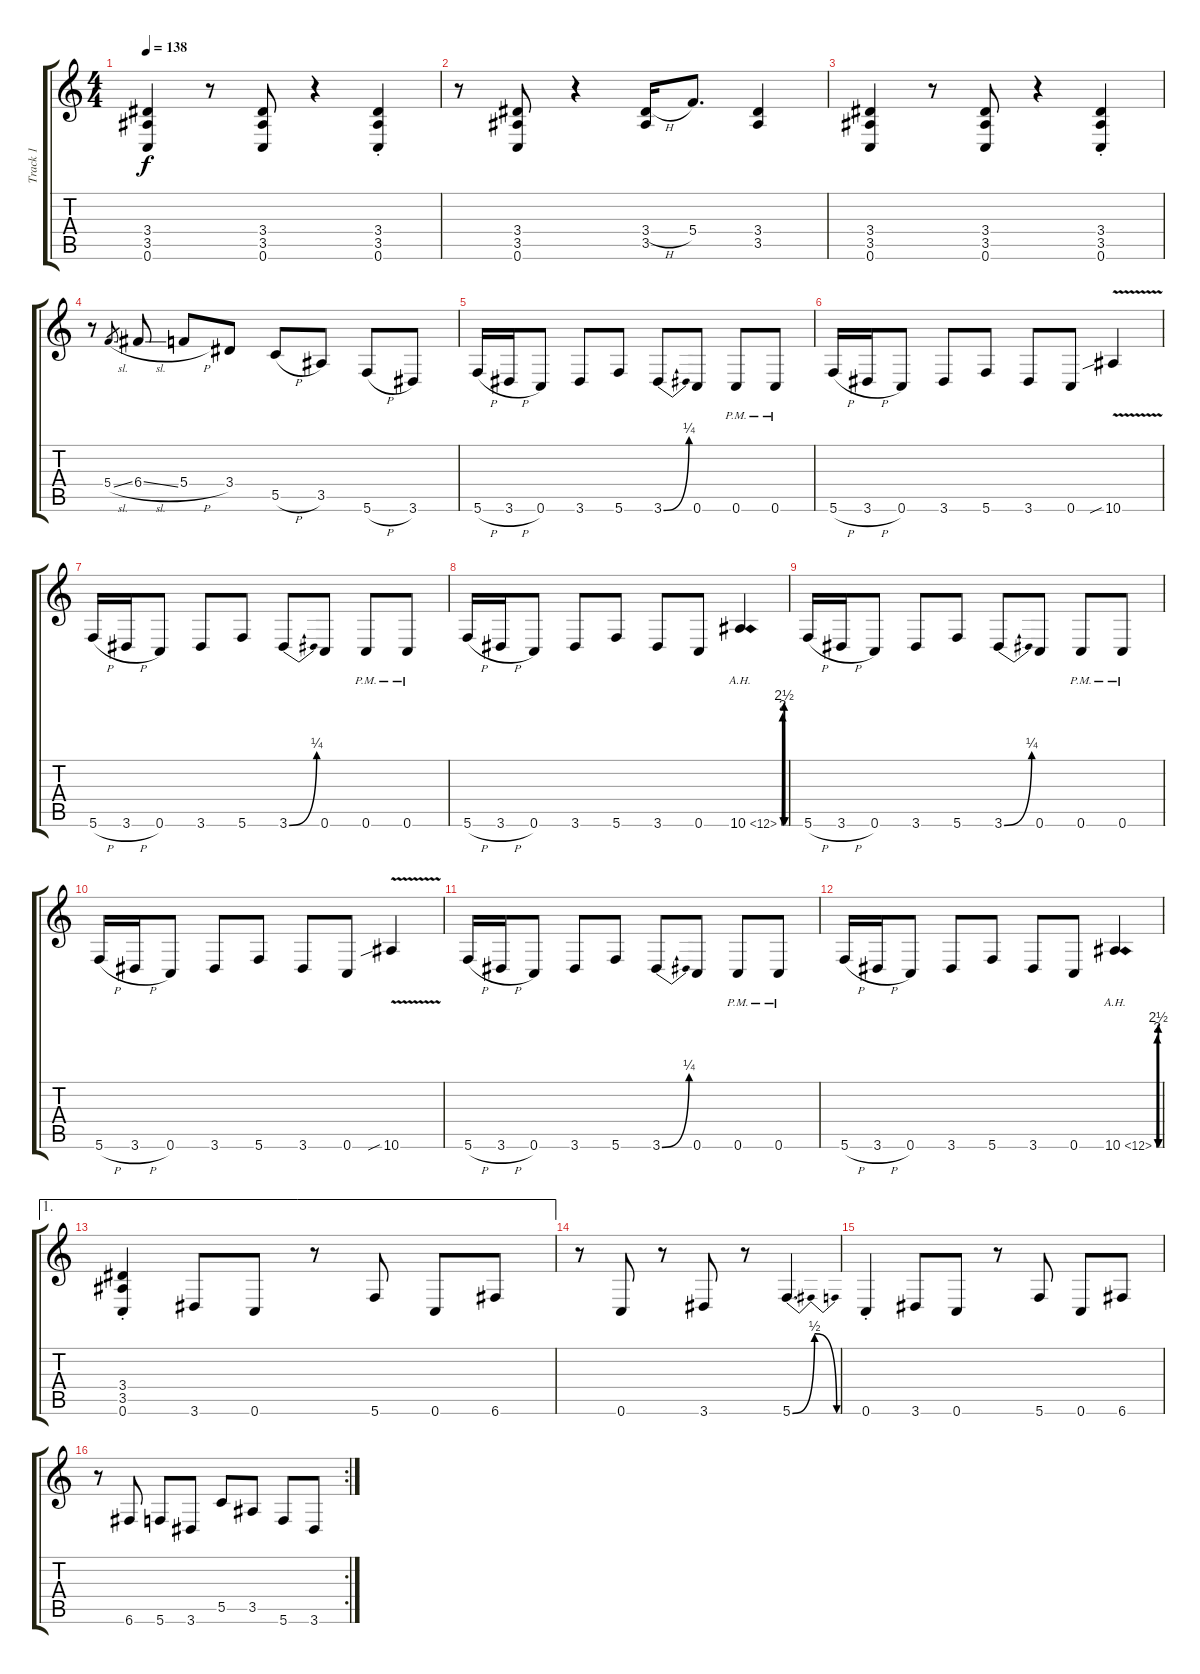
\track ("Track 1" "Track 1") {instrument overdrivenguitar}
\staff {score tabs}
\tuning (D4 A3 F3 C3 G2 C2) {hide}
\ts (4 4)
\tempo 138
\clef g2
\ks c
(3.4 3.5 0.6).4{dy f} r.8 (3.4 3.5 0.6).8 r.4 (3.4{st} 3.5{st} 0.6{st}).4 |
r.8 (3.4 3.5 0.6).8 r.4 (3.4{h} 3.5).16 5.4.8{d} (3.4 3.5).4 |
(3.4 3.5 0.6).4 r.8 (3.4 3.5 0.6).8 r.4 (3.4{st} 3.5{st} 0.6{st}).4 |
r.8 5.4{sl}.8{gr} 6.4{sl}.8 5.4{h}.8 3.4.8 5.5{h}.8 3.5.8 5.6{h}.8 3.6.8 |
5.6{h}.16 3.6{h}.16 0.6.8 3.6.8 5.6.8 3.6{be (bend 0 0 60 1)}.8 0.6.8 0.6{pm}.8 0.6{pm}.8 |
5.6{h}.16 3.6{h}.16 0.6.8 3.6.8 5.6.8 3.6.8 0.6.8 10.6{v sib}.4 |
5.6{h}.16 3.6{h}.16 0.6.8 3.6.8 5.6.8 3.6{be (bend 0 0 60 1)}.8 0.6.8 0.6{pm}.8 0.6{pm}.8 |
5.6{h}.16 3.6{h}.16 0.6.8 3.6.8 5.6.8 3.6.8 0.6.8 10.6{be (custom 0 0 15 8 30 0 45 10 60 0) ah 2}.4 |
5.6{h}.16 3.6{h}.16 0.6.8 3.6.8 5.6.8 3.6{be (bend 0 0 60 1)}.8 0.6.8 0.6{pm}.8 0.6{pm}.8 |
5.6{h}.16 3.6{h}.16 0.6.8 3.6.8 5.6.8 3.6.8 0.6.8 10.6{v sib}.4 |
5.6{h}.16 3.6{h}.16 0.6.8 3.6.8 5.6.8 3.6{be (bend 0 0 60 1)}.8 0.6.8 0.6{pm}.8 0.6{pm}.8 |
5.6{h}.16 3.6{h}.16 0.6.8 3.6.8 5.6.8 3.6.8 0.6.8 10.6{be (custom 0 0 15 8 30 0 45 10 60 0) ah 2}.4 |
\ae 1
(3.4{st} 3.5{st} 0.6{st}).4 3.6.8 0.6.8 r.8 5.6.8 0.6.8 6.6.8 |
r.8 0.6.8 r.8 3.6.8 r.8 5.6{be (bendrelease 0 0 30 2 30 2 60 0)}.4{d} |
0.6{st}.4 3.6.8 0.6.8 r.8 5.6.8 0.6.8 6.6.8 |
\rc 2
r.8 6.6.8 5.6.8 3.6.8 5.5.8 3.5.8 5.6.8 3.6.8
